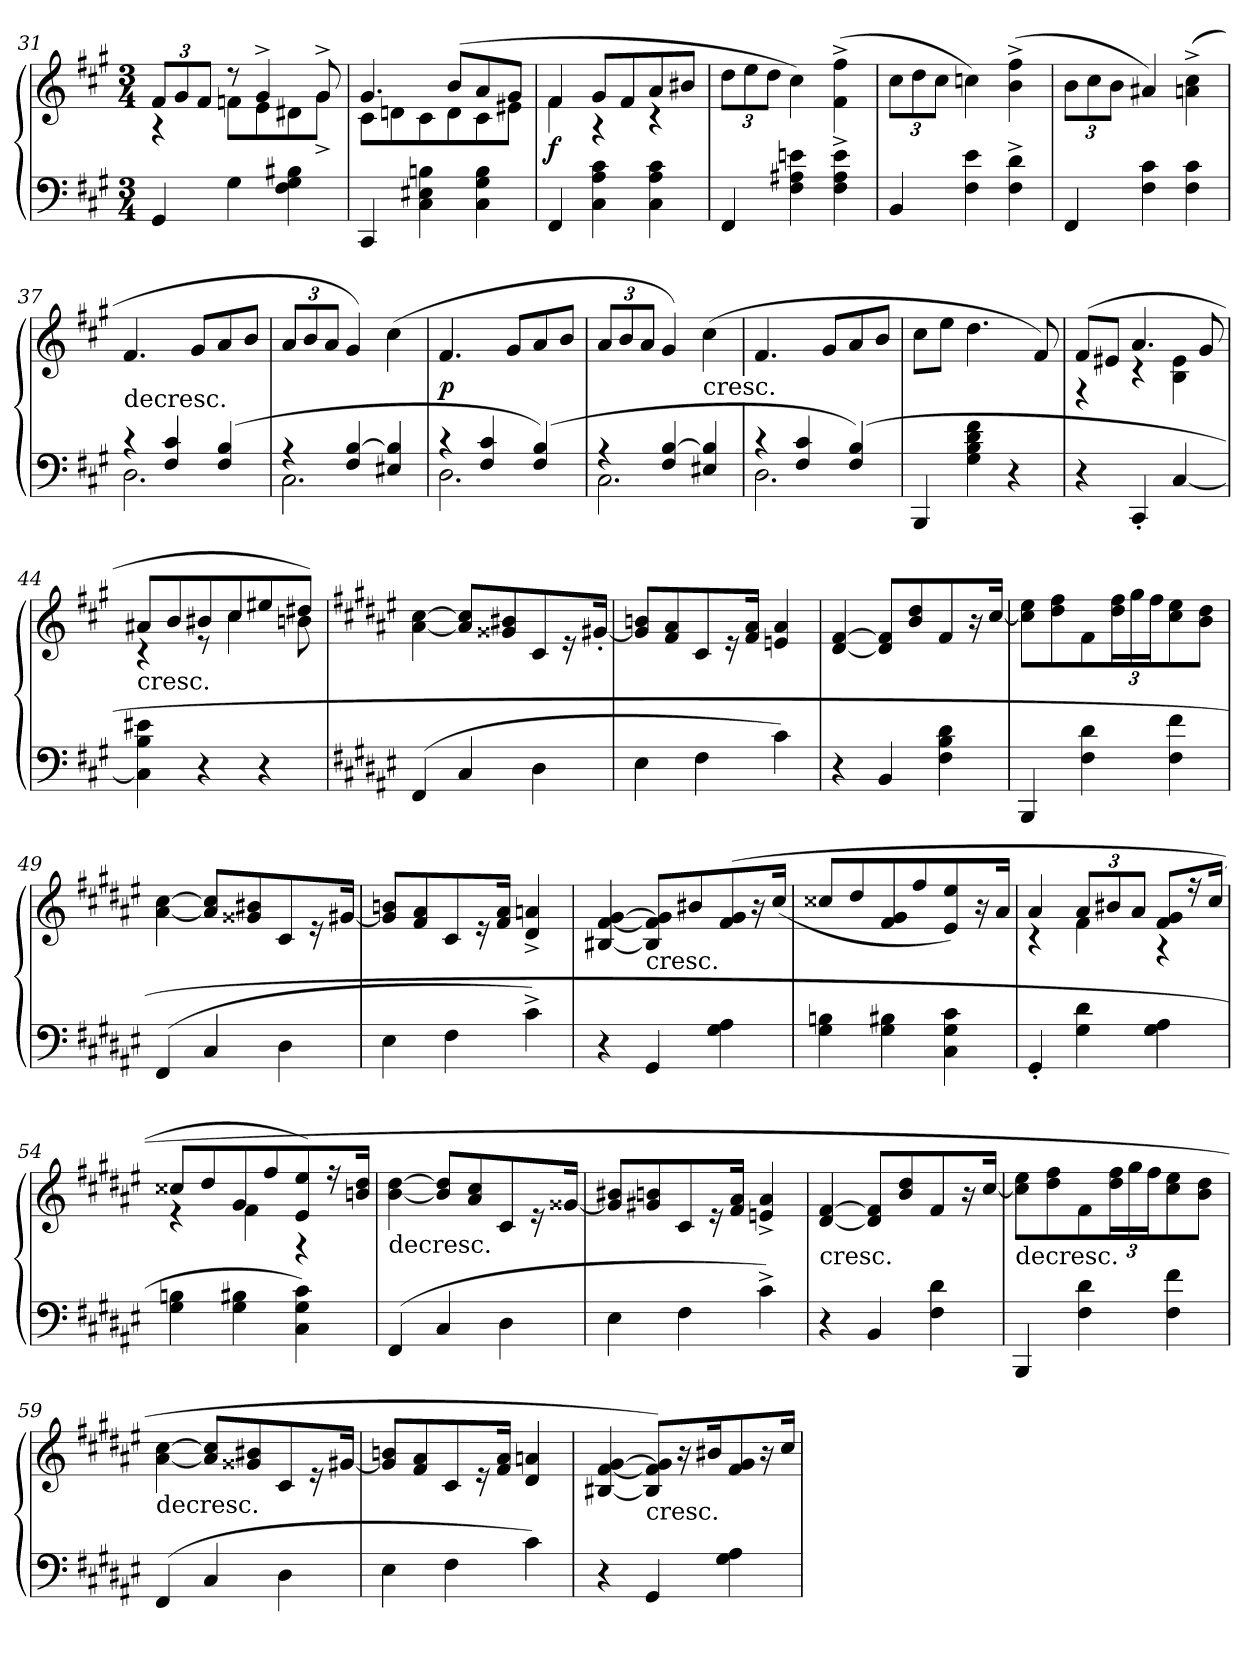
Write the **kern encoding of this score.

**kern	**kern	**dynam
*part1	*part1	*part1
*staff2	*staff1	*staff1/2
*clefF4	*clefG2	*
*k[f#c#g#]	*k[f#c#g#]	*
*f#:	*f#:	*
*M3/4	*M3/4	*
=31	=31	=31
*	*^	*
4GG#/	12f#/L	4r	.
.	12g#/	.	.
.	12f#/J	.	.
4G#\	8r	8fn\L	.
.	4g#^/	8e\	.
4F#\ 4G#\ 4B#X\	.	8d#X\	.
.	8g#^/	8g#^\J	.
=32	=32	=32	=32
4CC#/	4.g#/	8c#\L	.
.	.	8dn\	.
4C#\ 4E#X\ 4Bn\	.	8c#\	.
.	(8b/L	8d\	.
4C#\ 4G#\ 4B\	8a/	8c#\	.
.	8g#/J	8e#X\J	.
=33	=33	=33	=33
4FF#/	4f#/	4f#\	f
4C#\ 4A\ 4c#\	8g#/L	4r	.
.	8f#/	.	.
4C#\ 4A\ 4c#\	8a/	4r	.
.	8b#X/J	.	.
*	*v	*v	*
=34	=34	=34
4FF#/	12dd\L	.
.	12ee\	.
.	12dd\J	.
4F#\ 4A#X\ 4en\	4cc#\)	.
4F#^\ 4A#^\ 4e^\	(4f#^\ 4ff#^\	.
=35	=35	=35
4BB/	12cc#\L	.
.	12dd\	.
.	12cc#\J	.
4F#\ 4e\	4ccn\)	.
4F#^\ 4d^\	(4b^\ 4ff#^\	.
=36	=36	=36
4FF#/	12b\L	.
.	12cc#\	.
.	12b\J	.
4F#\ 4c#\	4a#X/)	.
4F#\ 4c#\	(4an^\ 4cc#^\	.
=37	=37	=37
*^	*	*
!	!	!LO:TX:c:t=decresc.	!
4r	2.D\	4.f#/	.
4F#/ 4c#/	.	.	.
.	.	8g#/L	.
(4F#/ 4B/	.	8a/	.
.	.	8b/J	.
=38	=38	=38	=38
4r	2.C#\	12a/L	.
.	.	12b/	.
.	.	12a/J	.
4F#/ [4B/	.	4g#/)	.
4E#X/ 4B]/	.	(4cc#\	.
=39	=39	=39	=39
4r	2.D\	4.f#/	p
4F#/ 4c#/	.	.	.
.	.	8g#/L	.
(4F#/ 4B/)	.	8a/	.
.	.	8b/J	.
=40	=40	=40	=40
4r	2.C#\	12a/L	.
.	.	12b/	.
.	.	12a/J	.
4F#/ [4B/	.	4g#/)	.
!	!	!LO:TX:c:t=cresc.	!
4E#X/ 4B]/	.	(4cc#\	.
=41	=41	=41	=41
4r	2.D\	4.f#/	.
4F#/ 4c#/	.	.	.
.	.	8g#/L	.
(4F#/ 4B/)	.	8a/	.
.	.	8b/J	.
*v	*v	*	*
=42	=42	=42
4BBB/	8cc#\L	.
.	8ee\J	.
4G#\ 4B\ 4d\ 4f#\	4.dd\	.
4r	.	.
.	8f#/)	.
=43	=43	=43
*	*^	*
4r	(8f#/L	4r	.
.	8e#X/J	.	.
4CC#'/	4.a/	4r	.
[4C#/	.	4B\ 4e#\	.
.	8g#/	.	.
=44	=44	=44	=44
!	!LO:TX:c:t=cresc.	!	!
4C#]\ 4B\ 4e#X\	8a#X/L	4r	.
.	8b/	.	.
4r	8b#X/	8r	.
.	8cc#/	4cc#\	.
4r	8ee#X/	.	.
.	8dd#X/J)	8bn\	.
*	*v	*v	*
=45	=45	=45
*k[f#c#g#d#a#e#]	*k[f#c#g#d#a#e#]	*
(4FF#/	[4a#\ [4cc#\	.
4C#/	8a#]/ 8cc#]/L	.
.	8g##X/ 8b#X/	.
4D#\	8c#/	.
.	16r	.
.	[16g#X'/Jk	.
=46	=46	=46
4E#\	8g#]/ 8bn/L	.
.	8f#/ 8a#/	.
4F#\	8c#/	.
.	16r	.
.	16f#/ 16a#/Jk	.
4c#\)	4en/ 4a#/	.
=47	=47	=47
4r	[4d#/ [4f#/	.
4BB/	8d#]/ 8f#]/L	.
.	8b/ 8dd#/	.
4F#\ 4B\ 4d#\	8f#/	.
.	16r	.
.	[16cc#/Jk	.
=48	=48	=48
4BBB/	8cc#]\ 8ee#\L	.
.	8dd#\ 8ff#\	.
4F#\ 4d#\	8f#\	.
.	24dd#\ 24ff#\L	.
.	24gg#\	.
.	24ff#\J	.
4F#\ 4f#\	8cc#\ 8ee#\	.
.	8b\ 8dd#\J	.
=49	=49	=49
(4FF#/	[4a#\ [4cc#\	.
4C#/	8a#]/ 8cc#]/L	.
.	8g##X/ 8b#X/	.
4D#\	8c#/	.
.	16r	.
.	[16g#X/Jk	.
=50	=50	=50
4E#\	8g#]/ 8bn/L	.
.	8f#/ 8a#/	.
4F#\	8c#/	.
.	16r	.
.	16f#/ 16a#/Jk	.
4c#^\)	4d#^/ 4an^/	.
=51	=51	=51
4r	[4B#X/ [4f#/ [4g#/	.
!	!LO:TX:c:t=cresc.	!
4GG#/	8B#]/ 8f#]/ 8g#]/L	.
.	8b#X/	.
4G#\ 4A#\	(8f#/ 8g#/	.
.	16r	.
.	(16cc#/Jk	.
=52	=52	=52
4G#\ 4Bn\	8cc##X/L	.
.	8dd#/	.
4G#\ 4B#X\	8f#/ 8g#/	.
.	8ff#/	.
4C#\ 4G#\ 4c#\	8e#/ 8ee#/)	.
.	16r	.
.	16a#/Jk	.
=53	=53	=53
*	*^	*
4GG#'/	4a#/	4r	.
4G#\ 4d#\	12a#/L	4f#\	.
.	12b#X/	.	.
.	12a#/J	.	.
4G#\ 4A#\	8f#/ 8g#/L	4r	.
.	16r	.	.
.	(16cc#/Jk	.	.
=54	=54	=54	=54
4G#\ 4Bn\	8cc##X/L	4r	.
.	8dd#/	.	.
4G#\ 4B#X\	8g#/	4f#\	.
.	8ff#/	.	.
4C#\ 4G#\ 4c#\)	8e#/ 8ee#/)	4r	.
.	16r	.	.
.	16bn/ 16dd#/Jk	.	.
*	*v	*v	*
=55	=55	=55
!	!LO:TX:c:t=decresc.	!
(4FF#/	[4b\ [4dd#\	.
4C#/	8b]/ 8dd#]/L	.
.	8a#/ 8cc#/	.
4D#\	8c#/	.
.	16r	.
.	[16g##X/Jk	.
=56	=56	=56
4E#\	8g##]/ 8b#X/L	.
.	8g#X/ 8bn/	.
4F#\	8c#/	.
.	16r	.
.	16f#/ 16a#/Jk	.
4c#^\)	4en^/ 4a#^/	.
=57	=57	=57
!	!LO:TX:c:t=cresc.	!
4r	[4d#/ [4f#/	.
4BB/	8d#]/ 8f#]/L	.
.	8b/ 8dd#/	.
4F#\ 4d#\	8f#/	.
.	16r	.
.	[16cc#/Jk	.
=58	=58	=58
!	!LO:TX:c:t=decresc.	!
4BBB/	8cc#]\ 8ee#\L	.
.	8dd#\ 8ff#\	.
4F#\ 4d#\	8f#\	.
.	24dd#\ 24ff#\L	.
.	24gg#\	.
.	24ff#\J	.
4F#\ 4f#\	8cc#\ 8ee#\	.
.	8b\ 8dd#\J	.
=59	=59	=59
!	!LO:TX:c:t=decresc.	!
(4FF#/	[4a#\ [4cc#\	.
4C#/	8a#]/ 8cc#]/L	.
.	8g##X/ 8b#X/	.
4D#\	8c#/	.
.	16r	.
.	[16g#X/Jk	.
=60	=60	=60
4E#\	8g#]/ 8bn/L	.
.	8f#/ 8a#/	.
4F#\	8c#/	.
.	16r	.
.	16f#/ 16a#/Jk	.
4c#\)	4d#/ 4an/	.
=61	=61	=61
4r	[4B#X/ [4f#/ [4g#/	.
!	!LO:TX:c:t=cresc.	!
4GG#/	8B#]/ 8f#]/ 8g#]/L)	.
.	16r	.
.	16b#X/K	.
4G#\ 4A#\	8f#/ 8g#/	.
.	16r	.
.	16cc#/Jk	.
=	=	=
*-	*-	*-
